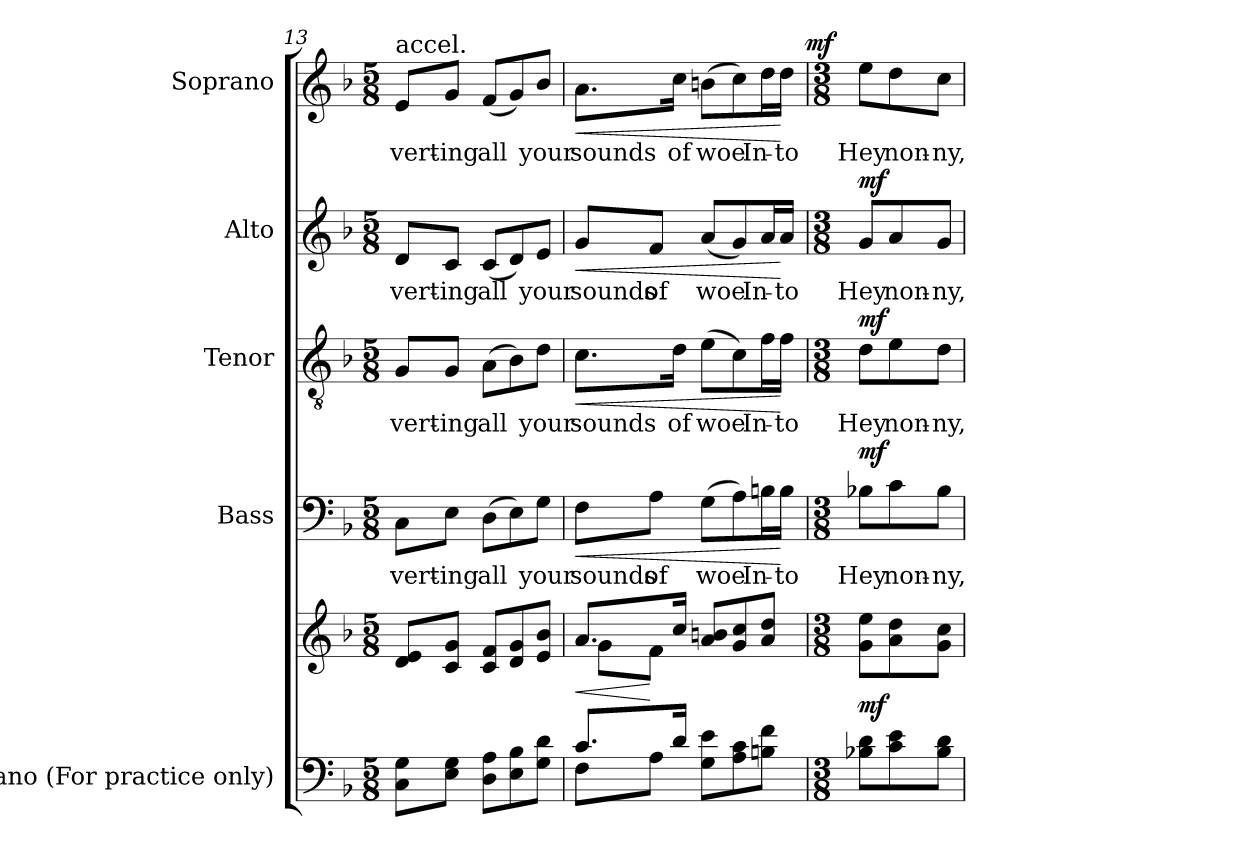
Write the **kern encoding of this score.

**kern	**kern	**dynam	**kern	**text	**dynam	**kern	**text	**dynam	**kern	**text	**dynam	**kern	**text	**dynam
*part5	*part5	*part5	*part4	*part4	*part4	*part3	*part3	*part3	*part2	*part2	*part2	*part1	*part1	*part1
*staff6	*staff5	*staff5/6	*staff4	*staff4	*staff4	*staff3	*staff3	*staff3	*staff2	*staff2	*staff2	*staff1	*staff1	*staff1
*I"Piano (For practice only)	*	*	*I"Bass	*	*	*I"Tenor	*	*	*I"Alto	*	*	*I"Soprano	*	*
*I'Pno.	*	*	*I'B.	*	*	*I'T.	*	*	*I'A.	*	*	*I'S.	*	*
*clefF4	*clefG2	*	*clefF4	*	*	*clefGv2	*	*	*clefG2	*	*	*clefG2	*	*
*	*	*	*	*	*	*ITrd7c12	*	*	*	*	*	*	*	*
*k[b-]	*k[b-]	*	*k[b-]	*	*	*k[b-]	*	*	*k[b-]	*	*	*k[b-]	*	*
*F:	*F:	*	*F:	*	*	*F:	*	*	*F:	*	*	*F:	*	*
*M5/8	*M5/8	*	*M5/8	*	*	*M5/8	*	*	*M5/8	*	*	*M5/8	*	*
=13	=13	=13	=13	=13	=13	=13	=13	=13	=13	=13	=13	=13	=13	=13
!	!	!	!	!LO:LY:b:color=#000000	!	!	!	!	!	!	!	!	!	!
!	!	!	!	!	!	!	!LO:LY:b:color=#000000	!	!	!	!	!	!	!
!	!	!	!	!	!	!	!	!	!	!LO:LY:b:color=#000000	!	!	!	!
!	!	!	!	!	!	!	!	!	!	!	!	!LO:TX:t=accel.	!	!
!	!	!	!	!	!	!	!	!	!	!	!	!	!LO:LY:b:color=#000000	!
8Ci\ 8GiL	8di/ 8eiL	.	8Ci\L	-vert-	.	8GGi/L	-vert-	.	8di/L	-vert-	.	8ei/L	-vert-	.
!	!	!	!	!LO:LY:b:color=#000000	!	!	!	!	!	!	!	!	!	!
!	!	!	!	!	!	!	!LO:LY:b:color=#000000	!	!	!	!	!	!	!
!	!	!	!	!	!	!	!	!	!	!LO:LY:b:color=#000000	!	!	!	!
!	!	!	!	!	!	!	!	!	!	!	!	!	!LO:LY:b:color=#000000	!
8Ei\ 8GiJ	8ci/ 8giJ	.	8Ei\J	-ing	.	8GGi/J	-ing	.	8ci/J	-ing	.	8gi/J	-ing	.
!	!	!	!	!LO:LY:b:color=#000000	!	!	!	!	!	!	!	!	!	!
!	!	!	!	!	!	!	!LO:LY:b:color=#000000	!	!	!	!	!	!	!
!	!	!	!	!	!	!	!	!	!	!LO:LY:b:color=#000000	!	!	!	!
!	!	!	!	!	!	!	!	!	!	!	!	!	!LO:LY:b:color=#000000	!
8Di\ 8AiL	8ci/ 8fiL	.	(8Di\L	all	.	(8AAi\L	all	.	(8ci/L	all	.	(8fi/L	all	.
8Ei\ 8B-i	8di/ 8gi	.	8Ei\)	.	.	8BB-i\)	.	.	8di/)	.	.	8gi/)	.	.
!	!	!	!	!LO:LY:b:color=#000000	!	!	!	!	!	!	!	!	!	!
!	!	!	!	!	!	!	!LO:LY:b:color=#000000	!	!	!	!	!	!	!
!	!	!	!	!	!	!	!	!	!	!LO:LY:b:color=#000000	!	!	!	!
!	!	!	!	!	!	!	!	!	!	!	!	!	!LO:LY:b:color=#000000	!
8Gi\ 8diJ	8ei/ 8b-iJ	.	8Gi\J	your	.	8Di\J	your	.	8ei/J	your	.	8b-i/J	your	.
!!LO:LB:g=z
=14	=14	=14	=14	=14	=14	=14	=14	=14	=14	=14	=14	=14	=14	=14
*^	*^	*	*	*	*	*	*	*	*	*	*	*	*	*
!	!	!	!	!LO:HP:b	!	!	!	!	!	!	!	!	!	!	!	!
!	!	!	!	!	!	!LO:LY:b:color=#000000	!LO:HP:b	!	!	!	!	!	!	!	!	!
!	!	!	!	!	!	!	!	!	!LO:LY:b:color=#000000	!LO:HP:b	!	!	!	!	!	!
!	!	!	!	!	!	!	!	!	!	!	!	!LO:LY:b:color=#000000	!LO:HP:b	!	!	!
!	!	!	!	!	!	!	!	!	!	!	!	!	!	!	!LO:LY:b:color=#000000	!LO:HP:b
*	*	*	*	*	*	*	*	*	*	*	*	*	*	*^	*	*
8.ci/L	8Fi\L	8.ai/L	8gi\L	<	8Fi\L	sounds	<	8.Ci\L	sounds	<	8gi/L	sounds	<	8.ai\L	2ryy	sounds	<
!	!	!	!	!	!	!LO:LY:b:color=#000000	!	!	!	!	!	!	!	!	!	!	!
!	!	!	!	!	!	!	!	!	!	!	!	!LO:LY:b:color=#000000	!	!	!	!	!
.	8Ai\J	.	8fi\J	[	8Ai\J	of	.	.	.	.	8fi/J	of	.	.	.	.	.
!	!	!	!	!	!	!	!	!	!LO:LY:b:color=#000000	!	!	!	!	!	!	!	!
!	!	!	!	!	!	!	!	!	!	!	!	!	!	!	!	!LO:LY:b:color=#000000	!
16di/Jk	.	16cci/Jk	.	.	.	.	.	16Di\Jk	of	.	.	.	.	16cci\Jk	.	of	.
!	!	!	!	!	!	!LO:LY:b:color=#000000	!	!	!	!	!	!	!	!	!	!	!
!	!	!	!	!	!	!	!	!	!LO:LY:b:color=#000000	!	!	!	!	!	!	!	!
!	!	!	!	!	!	!	!	!	!	!	!	!LO:LY:b:color=#000000	!	!	!	!	!
!	!	!	!	!	!	!	!	!	!	!	!	!	!	!	!	!LO:LY:b:color=#000000	!
4.ryy	8Gi\ 8eiL	8ai/ 8bniL	4.ryy	.	(8Gi\L	woe	.	(8Ei\L	woe	.	(8ai/L	woe	.	(8bni\L	.	woe	.
.	8Ai\ 8ci	8gi/ 8cci	.	.	8Ai\)	.	.	8Ci\)	.	.	8gi/)	.	.	8cci\)	.	.	.
!	!	!	!	!	!	!LO:LY:b:color=#000000	!	!	!	!	!	!	!	!	!	!	!
!	!	!	!	!	!	!	!	!	!LO:LY:b:color=#000000	!	!	!	!	!	!	!	!
!	!	!	!	!	!	!	!	!	!	!	!	!LO:LY:b:color=#000000	!	!	!	!	!
!	!	!	!	!	!	!	!	!	!	!	!	!	!	!	!	!LO:LY:b:color=#000000	!
.	8Bni\ 8fiJ	8ai/ 8ddiJ	.	.	16Bni\L	In-	.	16Fi\L	In-	.	16ai/L	In-	.	16ddi\L	16ryy	In-	.
!	!	!	!	!	!	!LO:LY:b:color=#000000	!	!	!	!	!	!	!	!	!	!	!
!	!	!	!	!	!	!	!	!	!LO:LY:b:color=#000000	!	!	!	!	!	!	!	!
!	!	!	!	!	!	!	!	!	!	!	!	!LO:LY:b:color=#000000	!	!	!	!	!
!	!	!	!	!	!	!	!	!	!	!	!	!	!	!	!	!LO:LY:b:color=#000000	!
.	.	.	.	.	16Bi\JJ	-to	[	16Fi\JJ	-to	[	16ai/JJ	-to	[	16ddi\JJ	32ryy	-to	[
.	.	.	.	.	.	.	.	.	.	.	.	.	.	.	64ryy	.	.
.	.	.	.	.	.	.	.	.	.	.	.	.	.	.	128...ryy	.	.
.	.	.	.	.	.	.	.	.	.	.	.	.	.	.	1024ryy	.	mf
*v	*v	*	*	*	*	*	*	*	*	*	*	*	*	*v	*v	*	*
*	*v	*v	*	*	*	*	*	*	*	*	*	*	*	*	*
=15	=15	=15	=15	=15	=15	=15	=15	=15	=15	=15	=15	=15	=15	=15
*M3/8	*M3/8	*	*M3/8	*	*	*M3/8	*	*	*M3/8	*	*	*M3/8	*	*
*^	*^	*	*	*	*	*	*	*	*	*	*	*^	*	*
!	!	!	!	!	!	!LO:LY:b:color=#000000	!	!	!	!	!	!	!	!	!	!	!
*v	*v	*	*	*	*	*	*	*	*	*	*	*	*	*v	*v	*	*
*	*v	*v	*	*	*	*	*	*	*	*	*	*	*	*	*
*^	*^	*	*	*	*	*	*	*	*	*	*	*^	*	*
!	!	!	!	!	!	!	!	!	!LO:LY:b:color=#000000	!	!	!	!	!	!	!	!
*v	*v	*	*	*	*	*	*	*	*	*	*	*	*	*v	*v	*	*
*	*v	*v	*	*	*	*	*	*	*	*	*	*	*	*	*
*^	*^	*	*	*	*	*	*	*	*	*	*	*^	*	*
!	!	!	!	!	!	!	!	!	!	!	!	!LO:LY:b:color=#000000	!	!	!	!	!
*v	*v	*	*	*	*	*	*	*	*	*	*	*	*	*v	*v	*	*
*	*v	*v	*	*	*	*	*	*	*	*	*	*	*	*	*
*^	*^	*	*	*	*	*	*	*	*	*	*	*^	*	*
!	!	!	!	!	!	!	!	!	!	!	!	!	!	!LO:TX:a:B:t=poco animato	!	!	!
!	!	!LO:TX:a:B:t=poco animato	!	!	!	!	!	!	!	!	!	!	!	!	!	!	!
!	!	!	!	!	!	!	!	!	!	!	!	!	!	!	!	!LO:LY:b:color=#000000	!
*v	*v	*	*	*	*	*	*	*	*	*	*	*	*	*v	*v	*	*
*	*v	*v	*	*	*	*	*	*	*	*	*	*	*	*	*
8B-Xi\ 8diL	8gi\ 8eeiL	mf	8B-Xi\L	Hey	mf	8Di\L	Hey	mf	8gi/L	Hey	mf	8eei\L	Hey	.
!	!	!	!	!LO:LY:b:color=#000000	!	!	!	!	!	!	!	!	!	!
!	!	!	!	!	!	!	!LO:LY:b:color=#000000	!	!	!	!	!	!	!
!	!	!	!	!	!	!	!	!	!	!LO:LY:b:color=#000000	!	!	!	!
!	!	!	!	!	!	!	!	!	!	!	!	!	!LO:LY:b:color=#000000	!
8ci\ 8ei	8ai\ 8ddi	.	8ci\	non-	.	8Ei\	non-	.	8ai/	non-	.	8ddi\	non-	.
!	!	!	!	!LO:LY:b:color=#000000	!	!	!	!	!	!	!	!	!	!
!	!	!	!	!	!	!	!LO:LY:b:color=#000000	!	!	!	!	!	!	!
!	!	!	!	!	!	!	!	!	!	!LO:LY:b:color=#000000	!	!	!	!
!	!	!	!	!	!	!	!	!	!	!	!	!	!LO:LY:b:color=#000000	!
8B-i\ 8diJ	8gi\ 8cciJ	.	8B-i\J	-ny,	.	8Di\J	-ny,	.	8gi/J	-ny,	.	8cci\J	-ny,	.
=	=	=	=	=	=	=	=	=	=	=	=	=	=	=
*-	*-	*-	*-	*-	*-	*-	*-	*-	*-	*-	*-	*-	*-	*-
